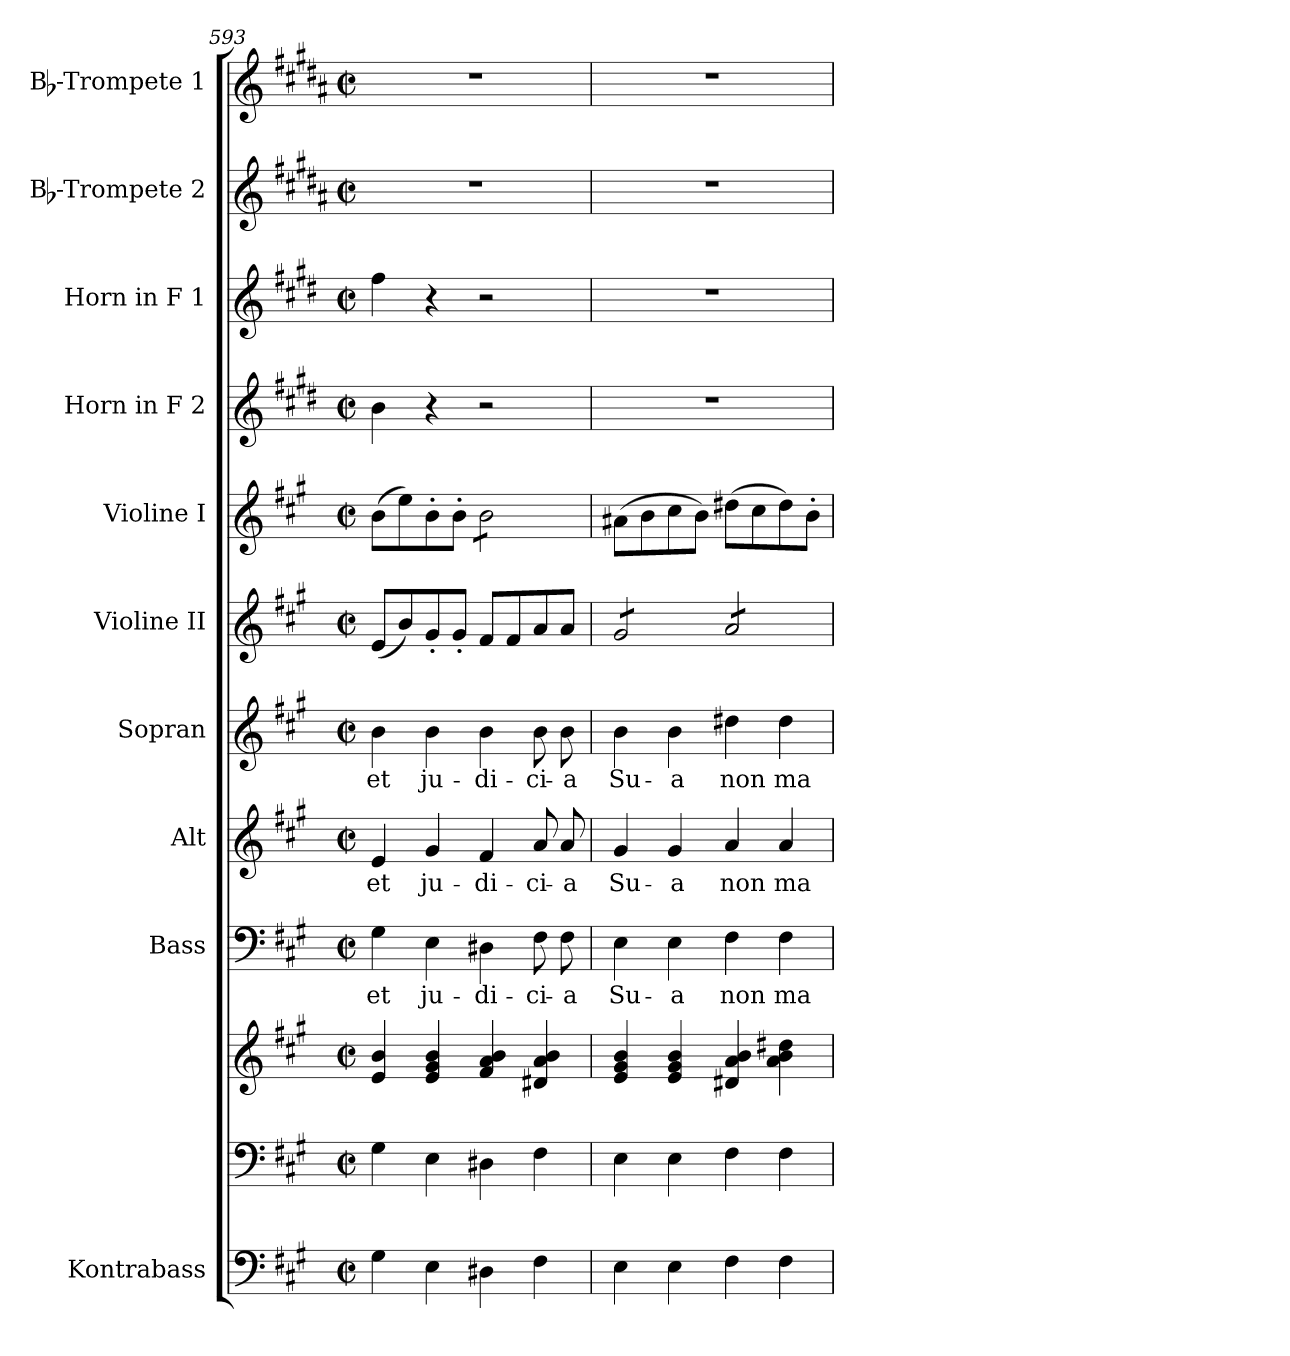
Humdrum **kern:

**kern	**kern	**kern	**kern	**text	**kern	**text	**kern	**text	**kern	**kern	**kern	**kern	**kern	**kern
*part11	*part10	*part10	*part9	*part9	*part8	*part8	*part7	*part7	*part6	*part5	*part4	*part3	*part2	*part1
*staff12	*staff11	*staff10	*staff9	*staff9	*staff8	*staff8	*staff7	*staff7	*staff6	*staff5	*staff4	*staff3	*staff2	*staff1
*I"Kontrabass	*	*	*I"Bass	*	*I"Alt	*	*I"Sopran	*	*I"Violine II	*I"Violine I	*I"Horn in F 2	*I"Horn in F 1	*I"Bb-Trompete 2	*I"Bb-Trompete 1
*I'Kb.	*	*	*I'B.	*	*I'A.	*	*I'S.	*	*I'Vl. II	*I'Vl. I	*	*	*I'Bb Trp. 2	*I'Bb Trp. 1
*clefF4	*clefF4	*clefG2	*clefF4	*	*clefG2	*	*clefG2	*	*clefG2	*clefG2	*clefG2	*clefG2	*clefG2	*clefG2
*ITrd7c12	*	*	*	*	*	*	*	*	*	*	*ITrd4c7	*ITrd4c7	*ITrd1c2	*ITrd1c2
*k[f#c#g#]	*k[f#c#g#]	*k[f#c#g#]	*k[f#c#g#]	*	*k[f#c#g#]	*	*k[f#c#g#]	*	*k[f#c#g#]	*k[f#c#g#]	*k[f#c#g#]	*k[f#c#g#]	*k[f#c#g#]	*k[f#c#g#]
*A:	*A:	*A:	*A:	*	*A:	*	*A:	*	*A:	*A:	*A:	*A:	*A:	*A:
*M2/2	*M2/2	*M2/2	*M2/2	*	*M2/2	*	*M2/2	*	*M2/2	*M2/2	*M2/2	*M2/2	*M2/2	*M2/2
*met(c|)	*met(c|)	*met(c|)	*met(c|)	*	*met(c|)	*	*met(c|)	*	*met(c|)	*met(c|)	*met(c|)	*met(c|)	*met(c|)	*met(c|)
=593	=593	=593	=593	=593	=593	=593	=593	=593	=593	=593	=593	=593	=593	=593
!	!	!	!	!LO:LY:b	!	!LO:LY:b	!	!LO:LY:b	!	!	!	!	!	!
4GG#\	4G#\	4e/ 4b/	4G#\	et	4e/	et	4b\	et	(<8e/L	(>8b\L	4e\	4b\	1r	1r
.	.	.	.	.	.	.	.	.	8b/)	8ee\)	.	.	.	.
!	!	!	!	!LO:LY:b	!	!LO:LY:b	!	!LO:LY:b	!	!	!	!	!	!
4EE\	4E\	4e/ 4g#/ 4b/	4E\	ju-	4g#/	ju-	4b\	ju-	8g#'</	8b'>\	4r	4r	.	.
.	.	.	.	.	.	.	.	.	8g#'</J	8b'>\J	.	.	.	.
!	!	!	!	!LO:LY:b	!	!LO:LY:b	!	!LO:LY:b	!	!	!	!	!	!
*	*	*	*	*	*	*	*	*	*	*tremolo	*	*	*	*
4DD#X\	4D#X\	4f#/ 4a/ 4b/	4D#X\	-di-	4f#/	-di-	4b\	-di-	8f#/L	8b\L	2r	2r	.	.
.	.	.	.	.	.	.	.	.	8f#/	8b\	.	.	.	.
!	!	!	!	!LO:LY:b	!	!LO:LY:b	!	!LO:LY:b	!	!	!	!	!	!
4FF#\	4F#\	4d#X/ 4a/ 4b/	8F#\	-ci-	8a/	-ci-	8b\	-ci-	8a/	8b\	.	.	.	.
!	!	!	!	!LO:LY:b	!	!LO:LY:b	!	!LO:LY:b	!	!	!	!	!	!
.	.	.	8F#\	-a	8a/	-a	8b\	-a	8a/J	8b\J	.	.	.	.
*	*	*	*	*	*	*	*	*	*	*Xtremolo	*	*	*	*
=594	=594	=594	=594	=594	=594	=594	=594	=594	=594	=594	=594	=594	=594	=594
!	!	!	!	!LO:LY:b	!	!LO:LY:b	!	!LO:LY:b	!	!	!	!	!	!
*	*	*	*	*	*	*	*	*	*tremolo	*	*	*	*	*
4EE\	4E\	4e/ 4g#/ 4b/	4E\	Su-	4g#/	Su-	4b\	Su-	8g#/L	(>8a#X\L	1r	1r	1r	1r
.	.	.	.	.	.	.	.	.	8g#/	8b\	.	.	.	.
!	!	!	!	!LO:LY:b	!	!LO:LY:b	!	!LO:LY:b	!	!	!	!	!	!
4EE\	4E\	4e/ 4g#/ 4b/	4E\	-a	4g#/	-a	4b\	-a	8g#/	8cc#\	.	.	.	.
.	.	.	.	.	.	.	.	.	8g#/J	8b\J)	.	.	.	.
!	!	!	!	!LO:LY:b	!	!LO:LY:b	!	!LO:LY:b	!	!	!	!	!	!
4FF#\	4F#\	4d#X/ 4a/ 4b/	4F#\	non	4a/	non	4dd#X\	non	8a/L	(>8dd#X\L	.	.	.	.
.	.	.	.	.	.	.	.	.	8a/	8cc#\	.	.	.	.
!	!	!	!	!LO:LY:b	!	!LO:LY:b	!	!LO:LY:b	!	!	!	!	!	!
4FF#\	4F#\	4a\ 4b\ 4dd#X\	4F#\	ma-	4a/	ma-	4dd#\	ma-	8a/	8dd#\)	.	.	.	.
.	.	.	.	.	.	.	.	.	8a/J	8b'>\J	.	.	.	.
*	*	*	*	*	*	*	*	*	*Xtremolo	*	*	*	*	*
=	=	=	=	=	=	=	=	=	=	=	=	=	=	=
*-	*-	*-	*-	*-	*-	*-	*-	*-	*-	*-	*-	*-	*-	*-
